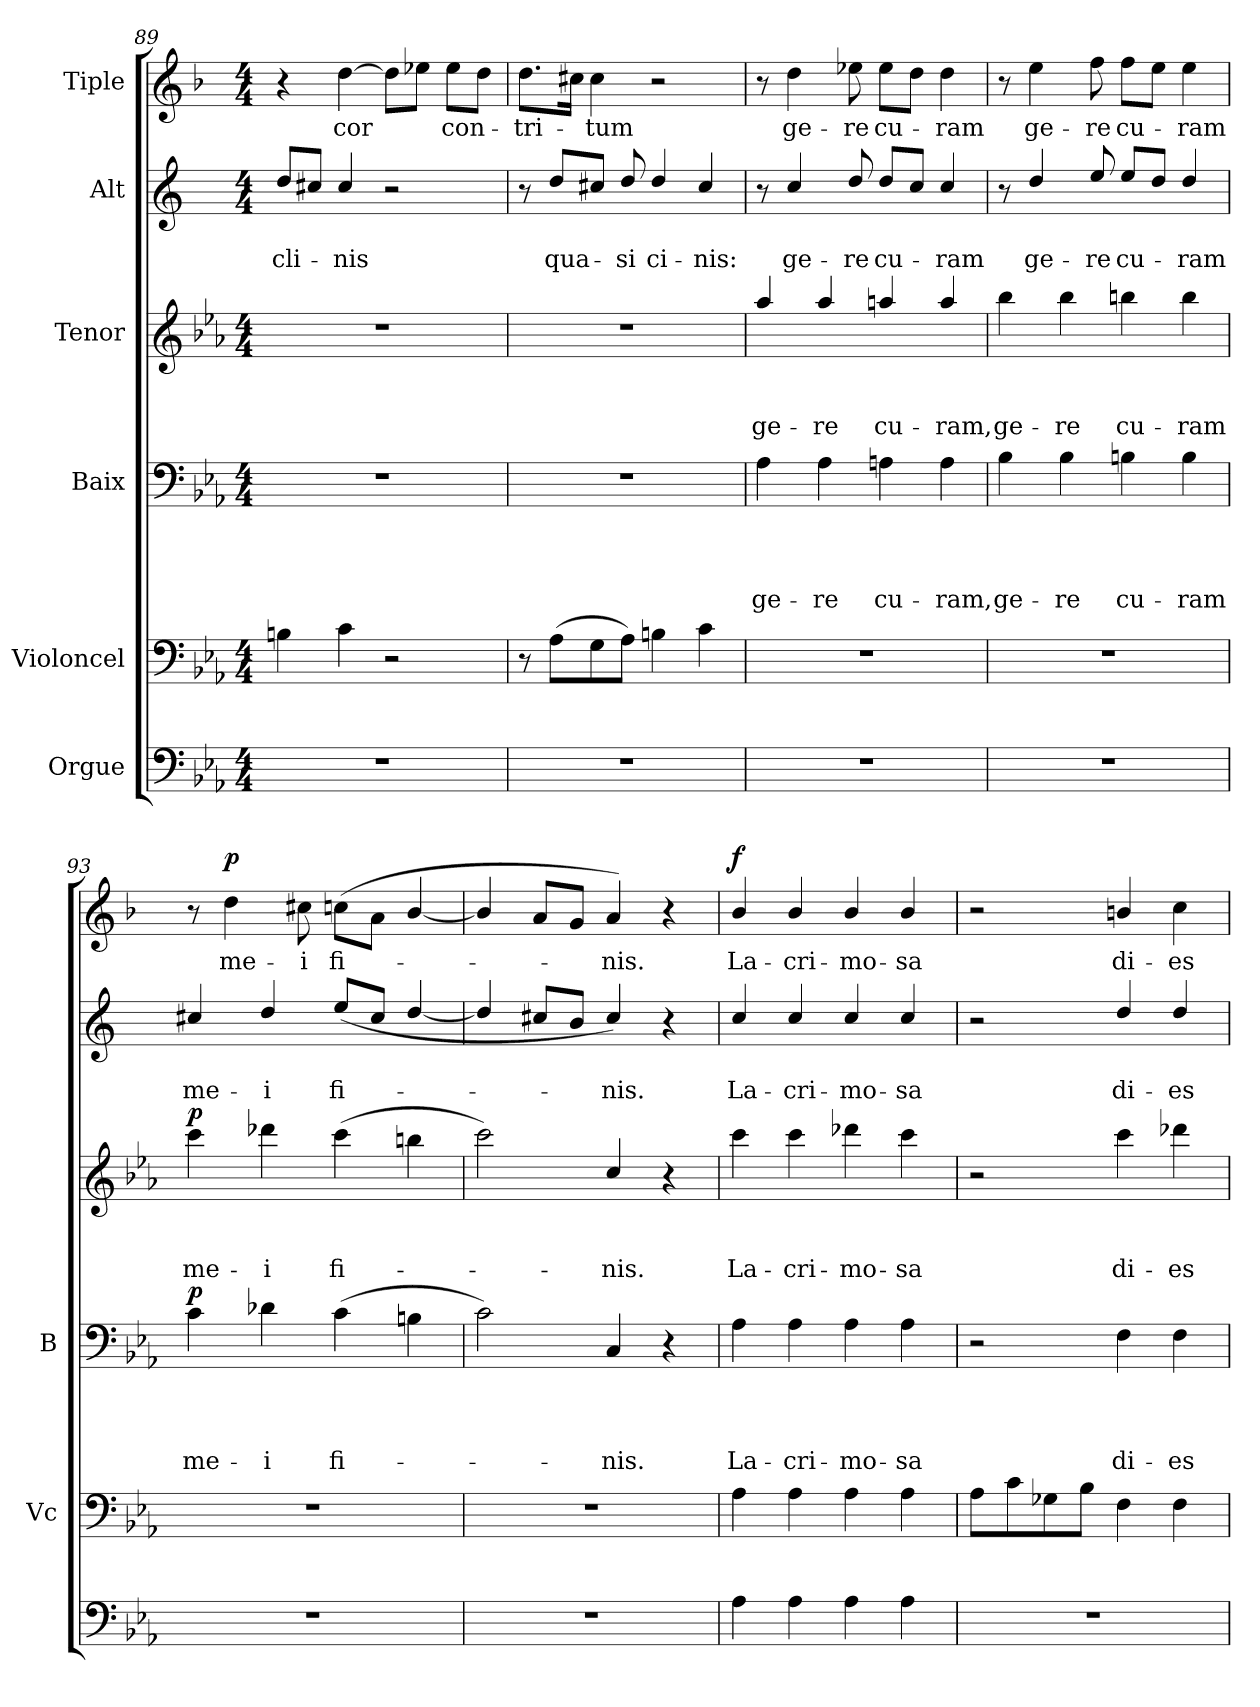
**kern	**kern	**kern	**text	**text	**text	**text	**dynam	**kern	**text	**text	**text	**dynam	**kern	**text	**text	**kern	**text	**dynam
*part6	*part5	*part4	*part4	*part4	*part4	*part4	*part4	*part3	*part3	*part3	*part3	*part3	*part2	*part2	*part2	*part1	*part1	*part1
*staff6	*staff5	*staff4	*staff4	*staff4	*staff4	*staff4	*staff4	*staff3	*staff3	*staff3	*staff3	*staff3	*staff2	*staff2	*staff2	*staff1	*staff1	*staff1
*I"Orgue	*I"Violoncel	*I"Baix	*	*	*	*	*	*I"Tenor	*	*	*	*	*I"Alt	*	*	*I"Tiple	*	*
*	*I'Vc	*I'B	*	*	*	*	*	*	*	*	*	*	*	*	*	*	*	*
*clefF4	*clefF4	*clefF4	*	*	*	*	*	*clefG2	*	*	*	*	*clefG2	*	*	*clefG2	*	*
*	*	*	*	*	*	*	*	*ITrd8c14	*	*	*	*	*ITrd5c9	*	*	*ITrd1c2	*	*
*k[b-e-a-]	*k[b-e-a-]	*k[b-e-a-]	*	*	*	*	*	*k[b-e-a-]	*	*	*	*	*k[b-e-a-]	*	*	*k[b-e-a-]	*	*
*E-:	*E-:	*E-:	*	*	*	*	*	*E-:	*	*	*	*	*E-:	*	*	*E-:	*	*
*M4/4	*M4/4	*M4/4	*	*	*	*	*	*M4/4	*	*	*	*	*M4/4	*	*	*M4/4	*	*
=89	=89	=89	=89	=89	=89	=89	=89	=89	=89	=89	=89	=89	=89	=89	=89	=89	=89	=89
!	!	!	!	!	!	!	!	!	!	!	!	!	!	!	!LO:LY:b	!	!	!
1r	4Bn\	1r	.	.	.	.	.	1r	.	.	.	.	8f/L	.	-cli-	4r	.	.
.	.	.	.	.	.	.	.	.	.	.	.	.	8en/J	.	.	.	.	.
!	!	!	!	!	!	!	!	!	!	!	!	!	!	!	!LO:LY:b	!	!LO:LY:b	!
.	4c\	.	.	.	.	.	.	.	.	.	.	.	4e/	.	-nis	[>4cc\	cor	.
.	2r	.	.	.	.	.	.	.	.	.	.	.	2r	.	.	8cc\L]	.	.
.	.	.	.	.	.	.	.	.	.	.	.	.	.	.	.	8dd-X\J	.	.
!	!	!	!	!	!	!	!	!	!	!	!	!	!	!	!	!	!LO:LY:b	!
.	.	.	.	.	.	.	.	.	.	.	.	.	.	.	.	8dd-\L	con-	.
.	.	.	.	.	.	.	.	.	.	.	.	.	.	.	.	8cc\J	.	.
=90	=90	=90	=90	=90	=90	=90	=90	=90	=90	=90	=90	=90	=90	=90	=90	=90	=90	=90
!	!	!	!	!	!	!	!	!	!	!	!	!	!	!	!	!	!LO:LY:b	!
1r	8r	1r	.	.	.	.	.	1r	.	.	.	.	8r	.	.	8.cc\L	-tri-	.
!	!	!	!	!	!	!	!	!	!	!	!	!	!	!	!LO:LY:b	!	!	!
.	(>8A-\L	.	.	.	.	.	.	.	.	.	.	.	8f/L	.	qua-	.	.	.
.	.	.	.	.	.	.	.	.	.	.	.	.	.	.	.	16bn\Jk	.	.
!	!	!	!	!	!	!	!	!	!	!	!	!	!	!	!	!	!LO:LY:b	!
.	8G\	.	.	.	.	.	.	.	.	.	.	.	8en/J	.	.	4b\	-tum	.
!	!	!	!	!	!	!	!	!	!	!	!	!	!	!	!LO:LY:b	!	!	!
.	8A-\J)	.	.	.	.	.	.	.	.	.	.	.	8f/	.	-si	.	.	.
!	!	!	!	!	!	!	!	!	!	!	!	!	!	!	!LO:LY:b	!	!	!
.	4Bn\	.	.	.	.	.	.	.	.	.	.	.	4f/	.	ci-	2r	.	.
!	!	!	!	!	!	!	!	!	!	!	!	!	!	!	!LO:LY:b	!	!	!
.	4c\	.	.	.	.	.	.	.	.	.	.	.	4e/	.	-nis:	.	.	.
=91	=91	=91	=91	=91	=91	=91	=91	=91	=91	=91	=91	=91	=91	=91	=91	=91	=91	=91
!	!	!	!	!	!	!LO:LY:b	!	!	!	!	!LO:LY:b	!	!	!	!	!	!	!
1r	1r	4A-\	.	.	.	ge-	.	4a-/	.	.	ge-	.	8r	.	.	8r	.	.
!	!	!	!	!	!	!	!	!	!	!	!	!	!	!	!LO:LY:b	!	!LO:LY:b	!
.	.	.	.	.	.	.	.	.	.	.	.	.	4e-/	.	ge-	4cc\	ge-	.
!	!	!	!	!	!	!LO:LY:b	!	!	!	!	!LO:LY:b	!	!	!	!	!	!	!
.	.	4A-\	.	.	.	-re	.	4a-/	.	.	-re	.	.	.	.	.	.	.
!	!	!	!	!	!	!	!	!	!	!	!	!	!	!	!LO:LY:b	!	!LO:LY:b	!
.	.	.	.	.	.	.	.	.	.	.	.	.	8f/	.	-re	8dd-X\	-re	.
!	!	!	!	!	!	!LO:LY:b	!	!	!	!	!LO:LY:b	!	!	!	!LO:LY:b	!	!LO:LY:b	!
.	.	4An\	.	.	.	cu-	.	4an/	.	.	cu-	.	8f/L	.	cu-	8dd-\L	cu-	.
.	.	.	.	.	.	.	.	.	.	.	.	.	8e-/J	.	.	8cc\J	.	.
!	!	!	!	!	!	!LO:LY:b	!	!	!	!	!LO:LY:b	!	!	!	!LO:LY:b	!	!LO:LY:b	!
.	.	4A\	.	.	.	-ram,	.	4a/	.	.	-ram,	.	4e-/	.	-ram	4cc\	-ram	.
!!LO:PB:g=z
=92	=92	=92	=92	=92	=92	=92	=92	=92	=92	=92	=92	=92	=92	=92	=92	=92	=92	=92
!	!	!	!	!	!	!LO:LY:b	!	!	!	!	!LO:LY:b	!	!	!	!	!	!	!
1r	1r	4B-\	.	.	.	ge-	.	4b-\	.	.	ge-	.	8r	.	.	8r	.	.
!	!	!	!	!	!	!	!	!	!	!	!	!	!	!	!LO:LY:b	!	!LO:LY:b	!
.	.	.	.	.	.	.	.	.	.	.	.	.	4f/	.	ge-	4dd\	ge-	.
!	!	!	!	!	!	!LO:LY:b	!	!	!	!	!LO:LY:b	!	!	!	!	!	!	!
.	.	4B-\	.	.	.	-re	.	4b-\	.	.	-re	.	.	.	.	.	.	.
!	!	!	!	!	!	!	!	!	!	!	!	!	!	!	!LO:LY:b	!	!LO:LY:b	!
.	.	.	.	.	.	.	.	.	.	.	.	.	8g/	.	-re	8ee-\	-re	.
!	!	!	!	!	!	!LO:LY:b	!	!	!	!	!LO:LY:b	!	!	!	!LO:LY:b	!	!LO:LY:b	!
.	.	4Bn\	.	.	.	cu-	.	4bn\	.	.	cu-	.	8g/L	.	cu-	8ee-\L	cu-	.
.	.	.	.	.	.	.	.	.	.	.	.	.	8f/J	.	.	8dd\J	.	.
!	!	!	!	!	!	!LO:LY:b	!	!	!	!	!LO:LY:b	!	!	!	!LO:LY:b	!	!LO:LY:b	!
.	.	4B\	.	.	.	-ram	.	4b\	.	.	-ram	.	4f/	.	-ram	4dd\	-ram	.
=93	=93	=93	=93	=93	=93	=93	=93	=93	=93	=93	=93	=93	=93	=93	=93	=93	=93	=93
!	!	!	!	!	!	!LO:LY:b	!LO:DY:a	!	!	!	!LO:LY:b	!LO:DY:a	!	!	!LO:LY:b	!	!	!
1r	1r	4c\	.	.	.	me-	p	4cc\	.	.	me-	p	4en/	.	me-	8r	.	.
!	!	!	!	!	!	!	!	!	!	!	!	!	!	!	!	!	!LO:LY:b	!LO:DY:a
.	.	.	.	.	.	.	.	.	.	.	.	.	.	.	.	4cc\	me-	p
!	!	!	!	!	!	!LO:LY:b	!	!	!	!	!LO:LY:b	!	!	!	!LO:LY:b	!	!	!
.	.	4d-X\	.	.	.	-i	.	4dd-X\	.	.	-i	.	4f/	.	-i	.	.	.
!	!	!	!	!	!	!	!	!	!	!	!	!	!	!	!	!	!LO:LY:b	!
.	.	.	.	.	.	.	.	.	.	.	.	.	.	.	.	8bn\	-i	.
!	!	!	!	!	!	!LO:LY:b	!	!	!	!	!LO:LY:b	!	!	!	!LO:LY:b	!	!LO:LY:b	!
.	.	(>4c\	.	.	.	fi-	.	(>4cc\	.	.	fi-	.	(>8g/L	.	fi-	(>8b-X\L	fi-	.
.	.	.	.	.	.	.	.	.	.	.	.	.	8e/J	.	.	8g\J	.	.
.	.	4Bn\	.	.	.	.	.	4bn\	.	.	.	.	[<4f/	.	.	[<4a-/	.	.
=94	=94	=94	=94	=94	=94	=94	=94	=94	=94	=94	=94	=94	=94	=94	=94	=94	=94	=94
1r	1r	2c\)	.	.	.	.	.	2cc\)	.	.	.	.	4f/]	.	.	4a-/]	.	.
.	.	.	.	.	.	.	.	.	.	.	.	.	8en/L	.	.	8g/L	.	.
.	.	.	.	.	.	.	.	.	.	.	.	.	8d/J	.	.	8f/J	.	.
!	!	!	!	!	!	!LO:LY:b	!	!	!	!	!LO:LY:b	!	!	!	!LO:LY:b	!	!LO:LY:b	!
.	.	4C/	.	.	.	-nis.	.	4c/	.	.	-nis.	.	4e/)	.	-nis.	4g/)	-nis.	.
.	.	4r	.	.	.	.	.	4r	.	.	.	.	4r	.	.	4r	.	.
=95	=95	=95	=95	=95	=95	=95	=95	=95	=95	=95	=95	=95	=95	=95	=95	=95	=95	=95
!	!	!	!	!	!	!LO:LY:b	!	!	!	!	!LO:LY:b	!	!	!	!LO:LY:b	!	!LO:LY:b	!LO:DY:a
4A-\	4A-\	4A-\	.	.	.	La-	.	4cc\	.	.	La-	.	4e-/	.	La-	4a-/	La-	f
!	!	!	!	!	!	!LO:LY:b	!	!	!	!	!LO:LY:b	!	!	!	!LO:LY:b	!	!LO:LY:b	!
4A-\	4A-\	4A-\	.	.	.	-cri-	.	4cc\	.	.	-cri-	.	4e-/	.	-cri-	4a-/	-cri-	.
!	!	!	!	!	!	!LO:LY:b	!	!	!	!	!LO:LY:b	!	!	!	!LO:LY:b	!	!LO:LY:b	!
4A-\	4A-\	4A-\	.	.	.	-mo-	.	4dd-X\	.	.	-mo-	.	4e-/	.	-mo-	4a-/	-mo-	.
!	!	!	!	!	!	!LO:LY:b	!	!	!	!	!LO:LY:b	!	!	!	!LO:LY:b	!	!LO:LY:b	!
4A-\	4A-\	4A-\	.	.	.	-sa	.	4cc\	.	.	-sa	.	4e-/	.	-sa	4a-/	-sa	.
=96	=96	=96	=96	=96	=96	=96	=96	=96	=96	=96	=96	=96	=96	=96	=96	=96	=96	=96
1r	8A-\L	2r	.	.	.	.	.	2r	.	.	.	.	2r	.	.	2r	.	.
.	8c\	.	.	.	.	.	.	.	.	.	.	.	.	.	.	.	.	.
.	8G-X\	.	.	.	.	.	.	.	.	.	.	.	.	.	.	.	.	.
.	8B-\J	.	.	.	.	.	.	.	.	.	.	.	.	.	.	.	.	.
!	!	!	!	!	!	!LO:LY:b	!	!	!	!	!LO:LY:b	!	!	!	!LO:LY:b	!	!LO:LY:b	!
.	4F\	4F\	.	.	.	di-	.	4cc\	.	.	di-	.	4f/	.	di-	4an/	di-	.
!	!	!	!	!	!	!LO:LY:b	!	!	!	!	!LO:LY:b	!	!	!	!LO:LY:b	!	!LO:LY:b	!
.	4F\	4F\	.	.	.	-es	.	4dd-X\	.	.	-es	.	4f/	.	-es	4b-\	-es	.
=	=	=	=	=	=	=	=	=	=	=	=	=	=	=	=	=	=	=
*-	*-	*-	*-	*-	*-	*-	*-	*-	*-	*-	*-	*-	*-	*-	*-	*-	*-	*-
